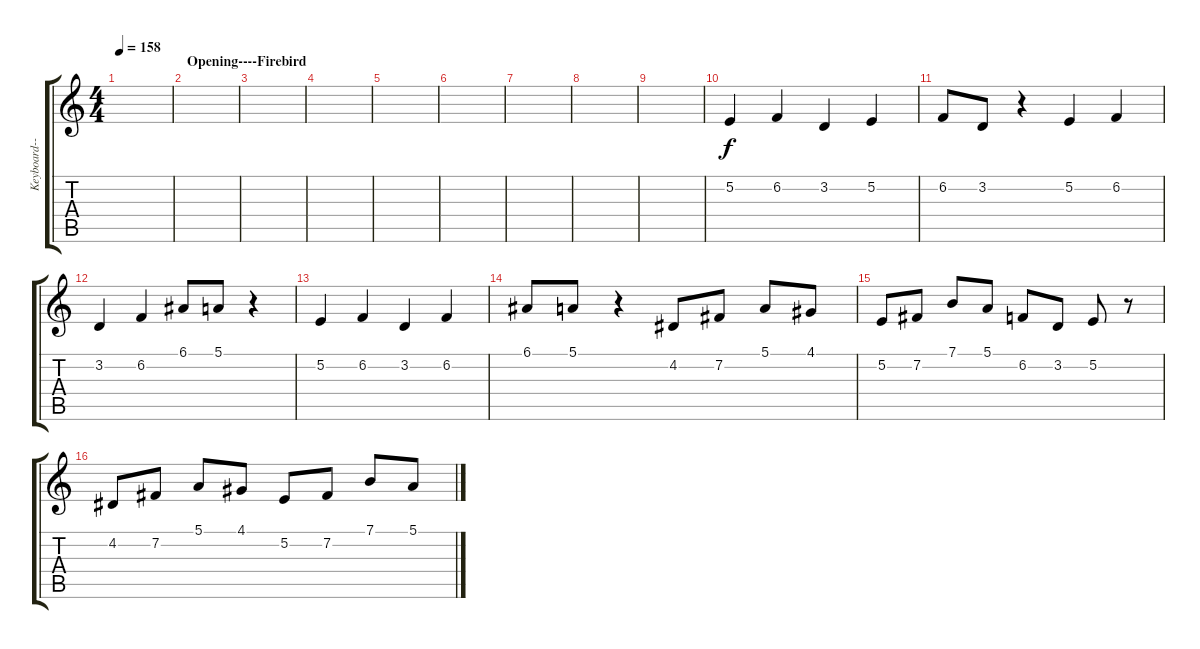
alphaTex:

\track ("Keyboard---2" "Keyboard--") {instrument pad4choir}
\staff {score tabs}
\tuning (E4 B3 G3 D3 A2 E2) {hide}
\ts (4 4)
\tempo 158
\clef g2
\ks c
|
\section ("" "Opening----Firebird")
|
|
|
|
|
|
|
|
5.2.4{volume 16 balance 5 instrument brasssection} 6.2.4 3.2.4 5.2.4 |
6.2.8 3.2.8 r.4 5.2.4 6.2.4 |
3.2.4 6.2.4 6.1.8 5.1.8 r.4 |
5.2.4 6.2.4 3.2.4 6.2.4 |
6.1.8 5.1.8 r.4 4.2.8 7.2.8 5.1.8 4.1.8 |
5.2.8 7.2.8 7.1.8 5.1.8 6.2.8 3.2.8 5.2.8 r.8 |
4.2.8 7.2.8 5.1.8 4.1.8 5.2.8 7.2.8 7.1.8 5.1.8
